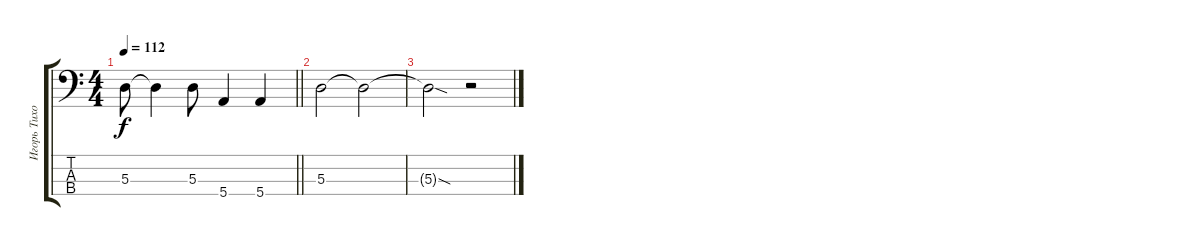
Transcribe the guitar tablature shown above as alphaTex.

\track ("Игорь Тихомиров" "Игорь Тихо") {instrument electricbassfinger}
\staff {score tabs}
\tuning (G2 D2 A1 E1) {hide}
\ts (4 4)
\tempo 112
\clef f4
\barLineRight lightlight
\ks c
5.3.8{dy f} 5.3{t}.4 5.3.8 5.4.4 5.4.4 |
5.3.2 5.3{t}.2 |
5.3{sod t}.2 r.2
